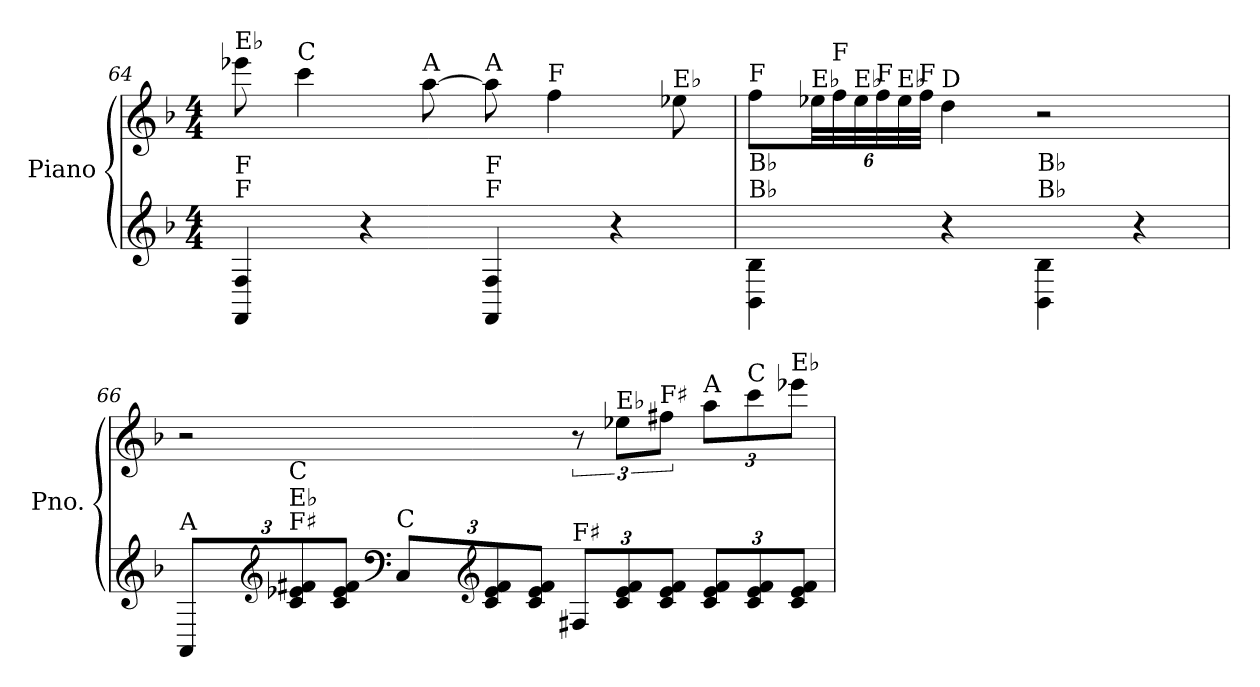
**kern	**kern
*part1	*part1
*staff2	*staff1
*I"Piano	*
*I'Pno.	*
!!LO:LB:g=z
*clefG2	*clefG2
*k[b-]	*k[b-]
*M4/4	*M4/4
=64	=64
!	!LO:TX:a:t=E♭
!LO:TX:a:t=F	!
!LO:TX:a:t=F	!
4FF/ 4F/	8eee-X\
!	!LO:TX:a:t=C
.	4ccc\
4r	.
!	!LO:TX:a:t=A
.	[8aa\
!	!LO:TX:a:t=A
!LO:TX:a:t=F	!
!LO:TX:a:t=F	!
4FF/ 4F/	8aa\]
!	!LO:TX:a:t=F
.	4ff\
4r	.
!	!LO:TX:a:t=E♭
.	8ee-X\
=65	=65
!	!LO:TX:a:t=F
!LO:TX:a:t=B♭	!
!LO:TX:a:t=B♭	!
4BB-\ 4B-\	8ff\L
*	*Xbrackettup
!	!LO:TX:a:t=E♭
.	48ee-X\LL
!	!LO:TX:a:t=F
.	48ff\
!	!LO:TX:a:t=E♭
.	48ee-\
!	!LO:TX:a:t=F
.	48ff\
!	!LO:TX:a:t=E♭
.	48ee-\
!	!LO:TX:a:t=F
.	48ff\JJJ
!	!LO:TX:a:t=D
4r	4dd\
!LO:TX:a:t=B♭	!
!LO:TX:a:t=B♭	!
4BB-\ 4B-\	2r
4r	.
!!LO:LB:g=z
=66	=66
*Xbrackettup	*
!LO:TX:a:t=A	!
12AA/L	2r
*clefG2	*
!LO:TX:a:t=F♯	!
!LO:TX:a:t=E♭	!
!LO:TX:a:t=C	!
12c/ 12e-X/ 12f#X/	.
12c/ 12e-/ 12f#/J	.
*clefF4	*
!LO:TX:a:t=C	!
12C/L	.
*clefG2	*
12c/ 12e-/ 12f#/	.
12c/ 12e-/ 12f#/J	.
*	*brackettup
!LO:TX:a:t=F♯	!
12F#X/L	12r
!	!LO:TX:a:t=E♭
12c/ 12e-/ 12f#/	12ee-X\L
!	!LO:TX:a:t=F♯
12c/ 12e-/ 12f#/J	12ff#X\J
*	*Xbrackettup
!	!LO:TX:a:t=A
12c/ 12e-/ 12f#/L	12aa\L
!	!LO:TX:a:t=C
12c/ 12e-/ 12f#/	12ccc\
!	!LO:TX:a:t=E♭
12c/ 12e-/ 12f#/J	12eee-X\J
=	=
*-	*-
